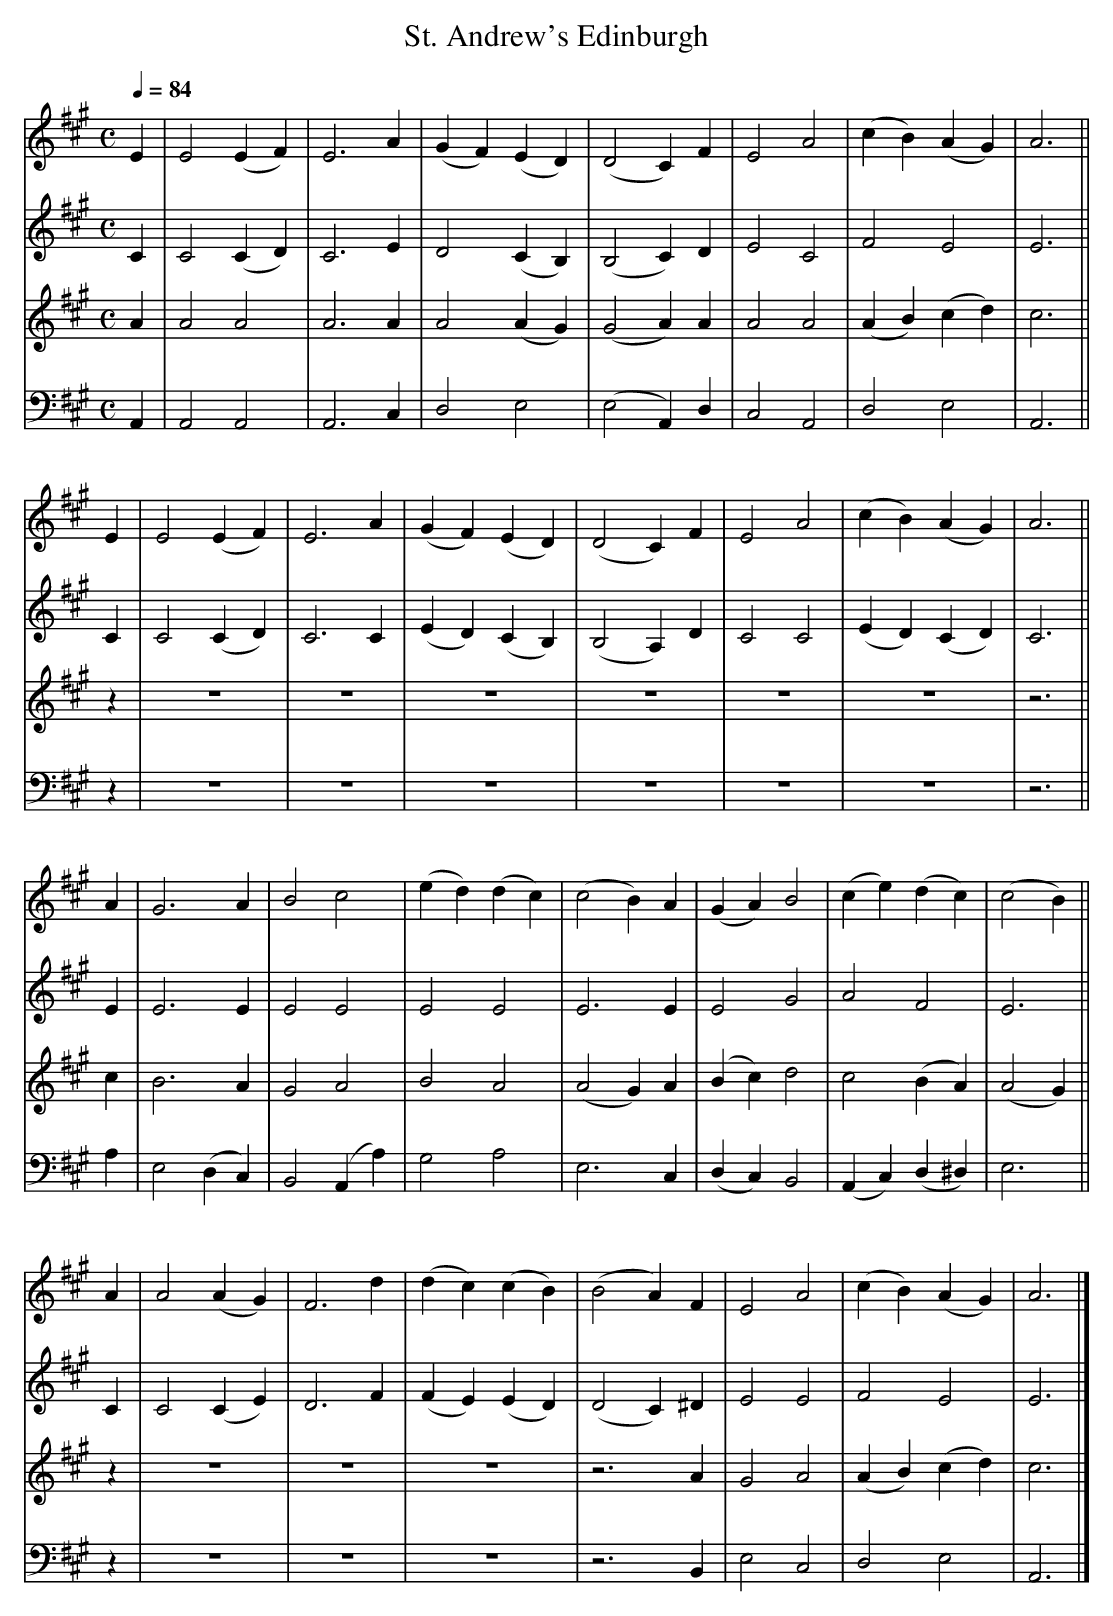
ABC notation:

X:1
T:St. Andrew's Edinburgh
M:C
L:1/4
V:1                % 1st Soprano or Air
V:2                % 2nd Soprano or Alto
V:3 transpose -12  % Tenore
V:4 bass           % Bass
Q:1/4=84
K:A
V:1 E  |E2 (EF) |E3  A |(GF)(ED) |(D2 C)  F |E2 A2  |(cB)(AG)|A3  ||
V:2 C  |C2 (CD) |C3  E | D2 (CB,)|(B,2C)  D |E2 C2  | F2  E2 |E3  ||
V:3 A  |A2  A2  |A3  A | A2 (AG) |(G2 A)  A |A2 A2  |(AB)(cd)|c3  ||
V:4 A,,|A,,2A,,2|A,,3C,| D,2 E,2 |(E,2A,,)D,|C,2A,,2| D,2 E,2|A,,3||
V:1 E|E2(EF)|E3A|(GF)(ED) |(D2 C) F|E2A2|(cB)(AG)|A3||
V:2 C|C2(CD)|C3C|(ED)(CB,)|(B,2A,)D|C2C2|(ED)(CD)|C3||
V:3 z|z4    |z4 | z4      | z4     |z4  | z4     |z3||
V:4 z|z4    |z4 | z4      | z4     |z4  | z4     |z3||
V:1 A |G3    A  |B2   c2    |(ed)(dc)|(c2B)A |(G A) B2  |(c  e) (d  c) |(c2B)||
V:2 E |E3    E  |E2   E2    | E2  E2 | E3  E | E2   G2  | A2     F2    | E3  ||
V:3 c |B3    A  |G2   A2    | B2  A2 |(A2G)A |(B c) d2  | c2    (B  A) |(A2G)||
V:4 A,|E,2(D,C,)|B,,2(A,,A,)| G,2 A,2| E,3 C,|(D,C,)B,,2|(A,,C,)(D,^D,)| E,3 ||
V:1 A|A2(AG)|F3d|(dc)(cB)|(B2A) F  |E2 A2 |(cB)(AG)|A3  |]
V:2 C|C2(CE)|D3F|(FE)(ED)|(D2C)^D  |E2 E2 | F2  E2 |E3  |]
V:3 z|z4    |z4 | z4     | z3   A  |G2 A2 |(AB)(cd)|c3  |]
V:4 z|z4    |z4 | z4     | z3   B,,|E,2C,2| D,2 E,2|A,,3|]
